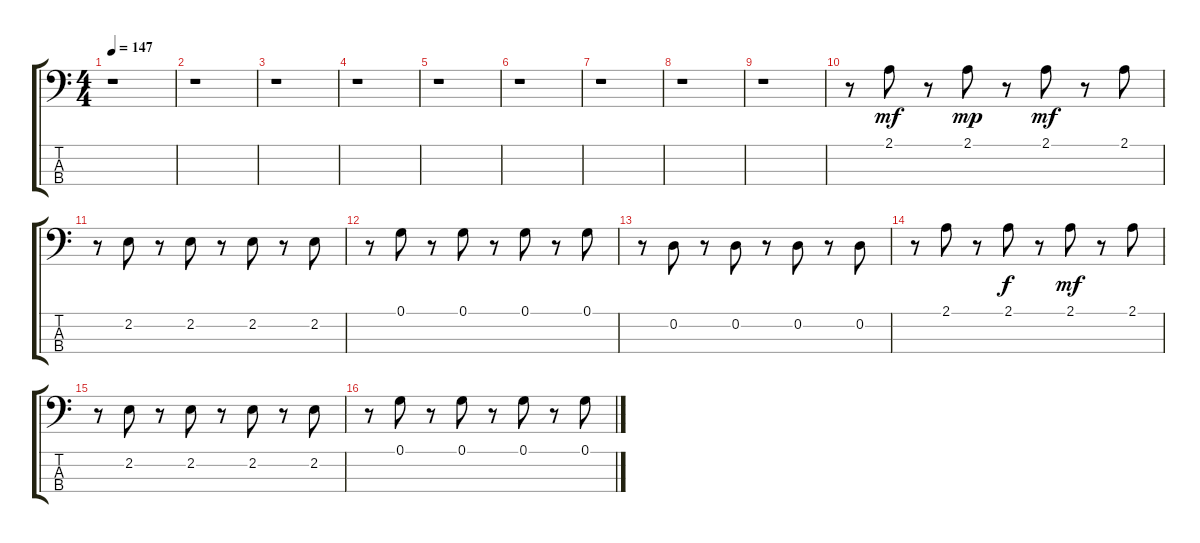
\track "" {instrument synthbass1}
\staff {score tabs}
\tuning (G2 D2 A1 E1) {hide}
\ts (4 4)
\tempo 147
\clef f4
\ks c
r.1{dy f} |
r.1 |
r.1 |
r.1 |
r.1 |
r.1 |
r.1 |
r.1 |
r.1 |
r.8 2.1.8{dy mf} r.8 2.1.8{dy mp} r.8 2.1.8{dy mf} r.8 2.1.8 |
r.8 2.2.8 r.8 2.2.8 r.8 2.2.8 r.8 2.2.8 |
r.8 0.1.8 r.8 0.1.8 r.8 0.1.8 r.8 0.1.8 |
r.8 0.2.8 r.8 0.2.8 r.8 0.2.8 r.8 0.2.8 |
r.8 2.1.8 r.8 2.1.8{dy f} r.8 2.1.8{dy mf} r.8 2.1.8 |
r.8 2.2.8 r.8 2.2.8 r.8 2.2.8 r.8 2.2.8 |
r.8 0.1.8 r.8 0.1.8 r.8 0.1.8 r.8 0.1.8
